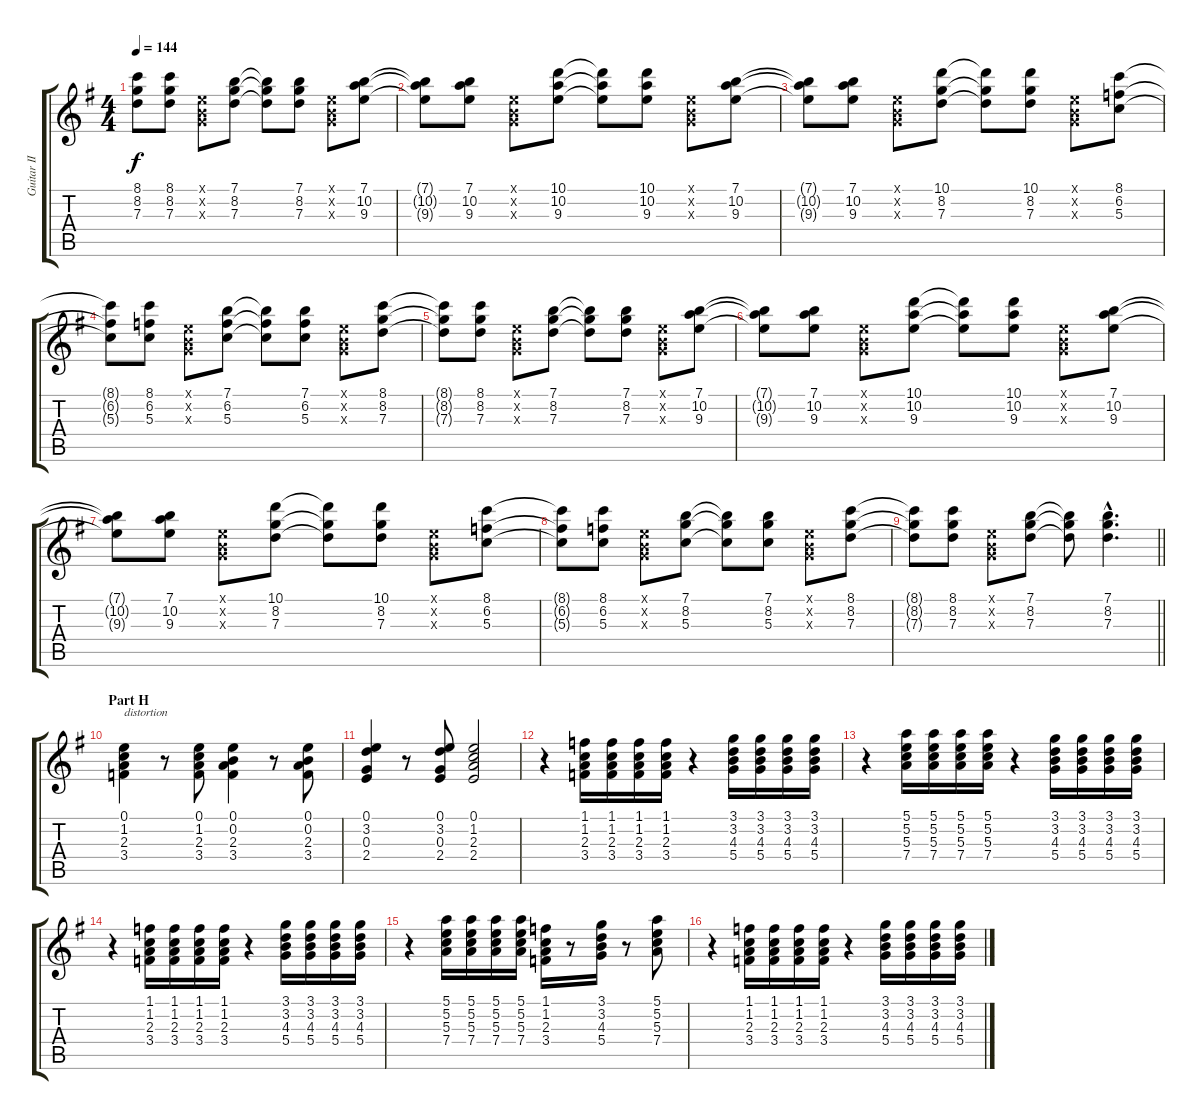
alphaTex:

\track ("Guitar II (Inoran)" "Guitar II ") {instrument distortionguitar}
\staff {score tabs}
\tuning (E4 B3 G3 D3 A2 E2) {hide}
\ts (4 4)
\tempo 144
\clef g2
\ks g
(8.1{t} 8.2{t} 7.3{t}).8{dy f} (8.1 8.2 7.3).8 (0.1{x} 0.2{x} 0.3{x}).8 (7.1 8.2 7.3).8 (7.1{t} 8.2{t} 7.3{t}).8 (7.1 8.2 7.3).8 (0.1{x} 0.2{x} 0.3{x}).8 (7.1 10.2 9.3).8 |
(7.1{t} 10.2{t} 9.3{t}).8 (7.1 10.2 9.3).8 (0.1{x} 0.2{x} 0.3{x}).8 (10.1 10.2 9.3).8 (10.1{t} 10.2{t} 9.3{t}).8 (10.1 10.2 9.3).8 (0.1{x} 0.2{x} 0.3{x}).8 (7.1 10.2 9.3).8 |
(7.1{t} 10.2{t} 9.3{t}).8 (7.1 10.2 9.3).8 (0.1{x} 0.2{x} 0.3{x}).8 (10.1 8.2 7.3).8 (10.1{t} 8.2{t} 7.3{t}).8 (10.1 8.2 7.3).8 (0.1{x} 0.2{x} 0.3{x}).8 (8.1 6.2 5.3).8 |
(8.1{t} 6.2{t} 5.3{t}).8 (8.1 6.2 5.3).8 (0.1{x} 0.2{x} 0.3{x}).8 (7.1 6.2 5.3).8 (7.1{t} 6.2{t} 5.3{t}).8 (7.1 6.2 5.3).8 (0.1{x} 0.2{x} 0.3{x}).8 (8.1 8.2 7.3).8 |
(8.1{t} 8.2{t} 7.3{t}).8 (8.1 8.2 7.3).8 (0.1{x} 0.2{x} 0.3{x}).8 (7.1 8.2 7.3).8 (7.1{t} 8.2{t} 7.3{t}).8 (7.1 8.2 7.3).8 (0.1{x} 0.2{x} 0.3{x}).8 (7.1 10.2 9.3).8 |
(7.1{t} 10.2{t} 9.3{t}).8 (7.1 10.2 9.3).8 (0.1{x} 0.2{x} 0.3{x}).8 (10.1 10.2 9.3).8 (10.1{t} 10.2{t} 9.3{t}).8 (10.1 10.2 9.3).8 (0.1{x} 0.2{x} 0.3{x}).8 (7.1 10.2 9.3).8 |
(7.1{t} 10.2{t} 9.3{t}).8 (7.1 10.2 9.3).8 (0.1{x} 0.2{x} 0.3{x}).8 (10.1 8.2 7.3).8 (10.1{t} 8.2{t} 7.3{t}).8 (10.1 8.2 7.3).8 (0.1{x} 0.2{x} 0.3{x}).8 (8.1 6.2 5.3).8 |
(8.1{t} 6.2{t} 5.3{t}).8 (8.1 6.2 5.3).8 (0.1{x} 0.2{x} 0.3{x}).8 (7.1 8.2 5.3).8 (7.1{t} 8.2{t} 5.3{t}).8 (7.1 8.2 5.3).8 (0.1{x} 0.2{x} 0.3{x}).8 (8.1 8.2 7.3).8 |
\barLineRight lightlight
(8.1{t} 8.2{t} 7.3{t}).8 (8.1 8.2 7.3).8 (0.1{x} 0.2{x} 0.3{x}).8 (7.1 8.2 7.3).8 (7.1{t} 8.2{t} 7.3{t}).8 (7.1{hac} 8.2{hac} 7.3{hac}).4{d} |
\section ("" "Part H")
(0.1 1.2 2.3 3.4).4{txt "distortion" instrument distortionguitar} r.8 (0.1 1.2 2.3 3.4).8 (0.1 0.2 2.3 3.4).4 r.8 (0.1 0.2 2.3 3.4).8 |
(0.1 3.2 0.3 2.4).4 r.8 (0.1 3.2 0.3 2.4).8 (0.1 1.2 2.3 2.4).2 |
r.4 (1.1 1.2 2.3 3.4).16 (1.1 1.2 2.3 3.4).16 (1.1 1.2 2.3 3.4).16 (1.1 1.2 2.3 3.4).16 r.4 (3.1 3.2 4.3 5.4).16 (3.1 3.2 4.3 5.4).16 (3.1 3.2 4.3 5.4).16 (3.1 3.2 4.3 5.4).16 |
r.4 (5.1 5.2 5.3 7.4).16 (5.1 5.2 5.3 7.4).16 (5.1 5.2 5.3 7.4).16 (5.1 5.2 5.3 7.4).16 r.4 (3.1 3.2 4.3 5.4).16 (3.1 3.2 4.3 5.4).16 (3.1 3.2 4.3 5.4).16 (3.1 3.2 4.3 5.4).16 |
r.4 (1.1 1.2 2.3 3.4).16 (1.1 1.2 2.3 3.4).16 (1.1 1.2 2.3 3.4).16 (1.1 1.2 2.3 3.4).16 r.4 (3.1 3.2 4.3 5.4).16 (3.1 3.2 4.3 5.4).16 (3.1 3.2 4.3 5.4).16 (3.1 3.2 4.3 5.4).16 |
r.4 (5.1 5.2 5.3 7.4).16 (5.1 5.2 5.3 7.4).16 (5.1 5.2 5.3 7.4).16 (5.1 5.2 5.3 7.4).16 (1.1 1.2 2.3 3.4).16 r.8 (3.1 3.2 4.3 5.4).16 r.8 (5.1 5.2 5.3 7.4).8 |
r.4 (1.1 1.2 2.3 3.4).16 (1.1 1.2 2.3 3.4).16 (1.1 1.2 2.3 3.4).16 (1.1 1.2 2.3 3.4).16 r.4 (3.1 3.2 4.3 5.4).16 (3.1 3.2 4.3 5.4).16 (3.1 3.2 4.3 5.4).16 (3.1 3.2 4.3 5.4).16
